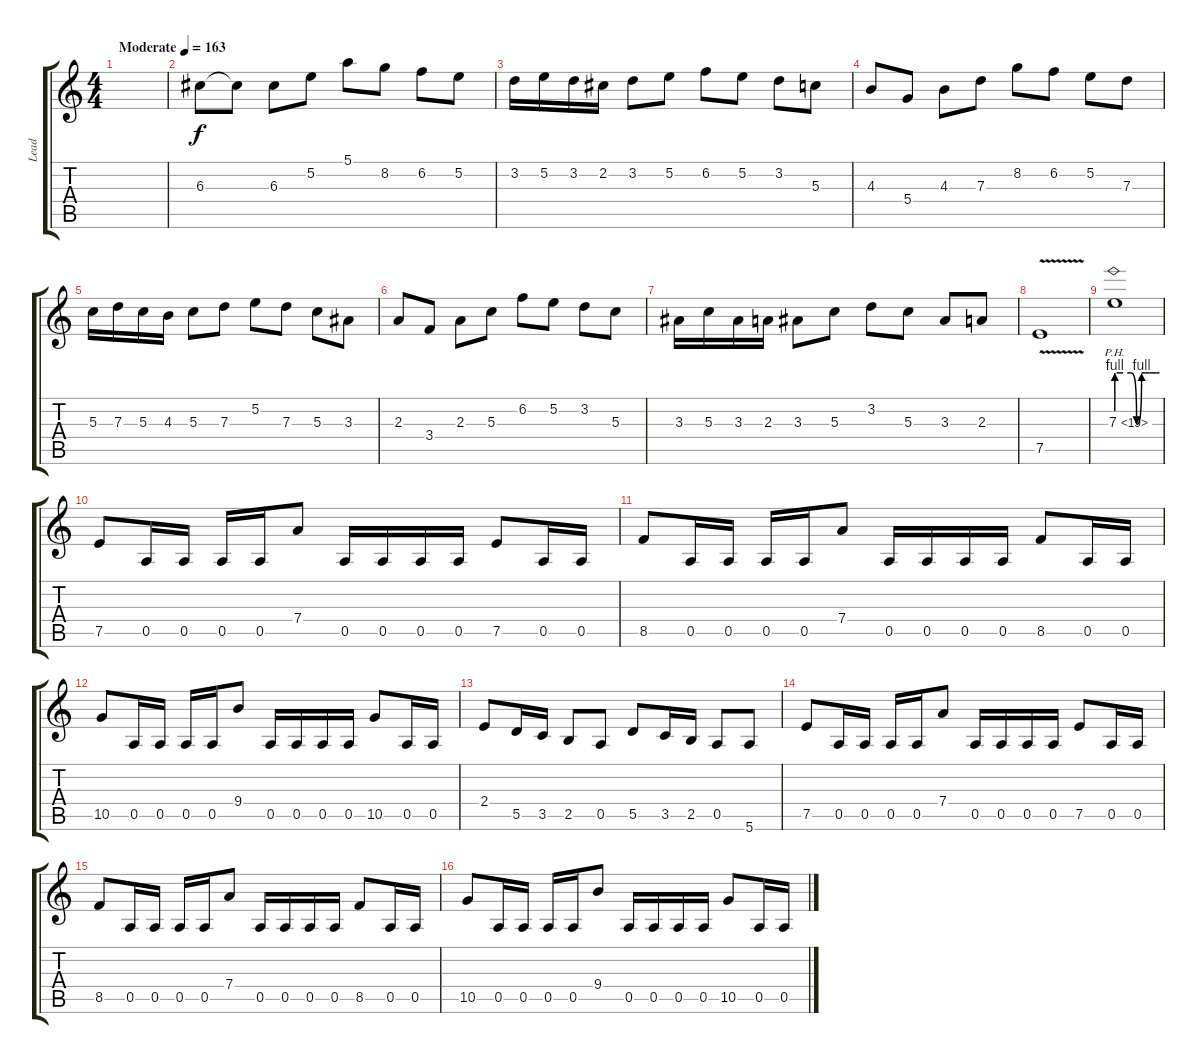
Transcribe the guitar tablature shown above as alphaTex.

\track ("Lead" "Lead") {instrument overdrivenguitar}
\staff {score tabs}
\tuning (E4 B3 G3 D3 A2 E2) {hide}
\ts (4 4)
\tempo (163 "Moderate")
\clef g2
\ks c
|
6.3.8 6.3{t}.8 6.3.8 5.2.8 5.1.8 8.2.8 6.2.8 5.2.8 |
3.2.16 5.2.16 3.2.16 2.2.16 3.2.8 5.2.8 6.2.8 5.2.8 3.2.8 5.3.8 |
4.3.8 5.4.8 4.3.8 7.3.8 8.2.8 6.2.8 5.2.8 7.3.8 |
5.3.16 7.3.16 5.3.16 4.3.16 5.3.8 7.3.8 5.2.8 7.3.8 5.3.8 3.3.8 |
2.3.8 3.4.8 2.3.8 5.3.8 6.2.8 5.2.8 3.2.8 5.3.8 |
3.3.16 5.3.16 3.3.16 2.3.16 3.3.8 5.3.8 3.2.8 5.3.8 3.3.8 2.3.8 |
7.5{v}.1 |
7.3{be (custom 0 4 9 4 20 4 28 0 35 4 40 4 46 4 51 4 56 4 60 4) ph 12}.1 |
7.5.8 0.5.16 0.5.16 0.5.16 0.5.16 7.4.8 0.5.16 0.5.16 0.5.16 0.5.16 7.5.8 0.5.16 0.5.16 |
8.5.8 0.5.16 0.5.16 0.5.16 0.5.16 7.4.8 0.5.16 0.5.16 0.5.16 0.5.16 8.5.8 0.5.16 0.5.16 |
10.5.8 0.5.16 0.5.16 0.5.16 0.5.16 9.4.8 0.5.16 0.5.16 0.5.16 0.5.16 10.5.8 0.5.16 0.5.16 |
2.4.8 5.5.16 3.5.16 2.5.8 0.5.8 5.5.8 3.5.16 2.5.16 0.5.8 5.6.8 |
7.5.8 0.5.16 0.5.16 0.5.16 0.5.16 7.4.8 0.5.16 0.5.16 0.5.16 0.5.16 7.5.8 0.5.16 0.5.16 |
8.5.8 0.5.16 0.5.16 0.5.16 0.5.16 7.4.8 0.5.16 0.5.16 0.5.16 0.5.16 8.5.8 0.5.16 0.5.16 |
10.5.8 0.5.16 0.5.16 0.5.16 0.5.16 9.4.8 0.5.16 0.5.16 0.5.16 0.5.16 10.5.8 0.5.16 0.5.16
